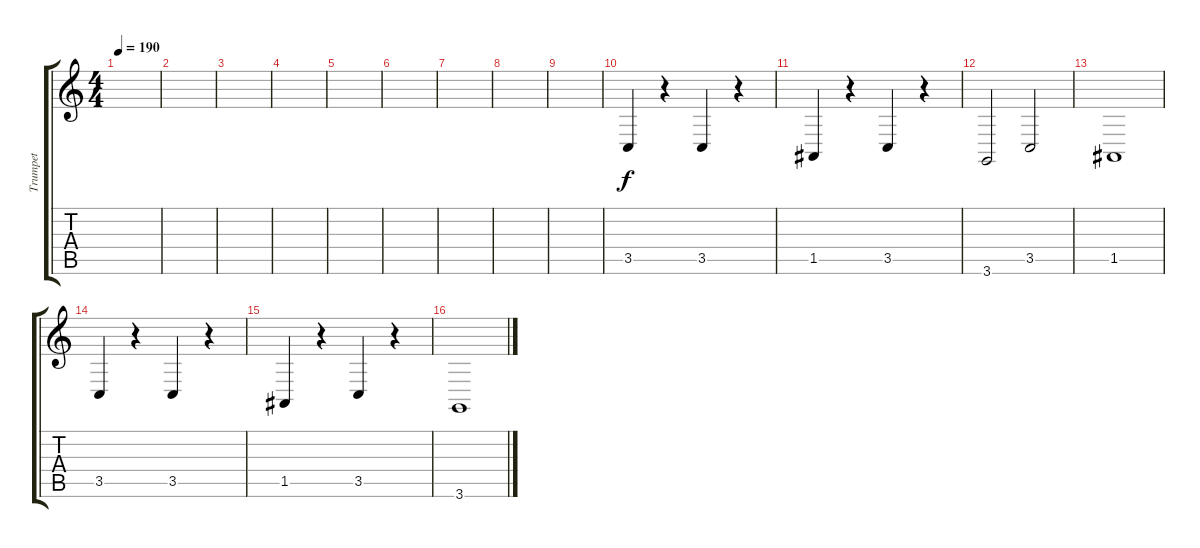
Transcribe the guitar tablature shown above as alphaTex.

\track ("Trumpet" "Trumpet") {instrument trumpet}
\staff {score tabs}
\tuning (E4 B3 G3 D3 A2 E2) {hide}
\ts (4 4)
\tempo 190
\clef g2
\ks c
|
|
|
|
|
|
|
|
|
3.5.4 r.4 3.5.4 r.4 |
1.5.4 r.4 3.5.4 r.4 |
3.6.2 3.5.2 |
1.5.1 |
3.5.4 r.4 3.5.4 r.4 |
1.5.4 r.4 3.5.4 r.4 |
3.6.1
